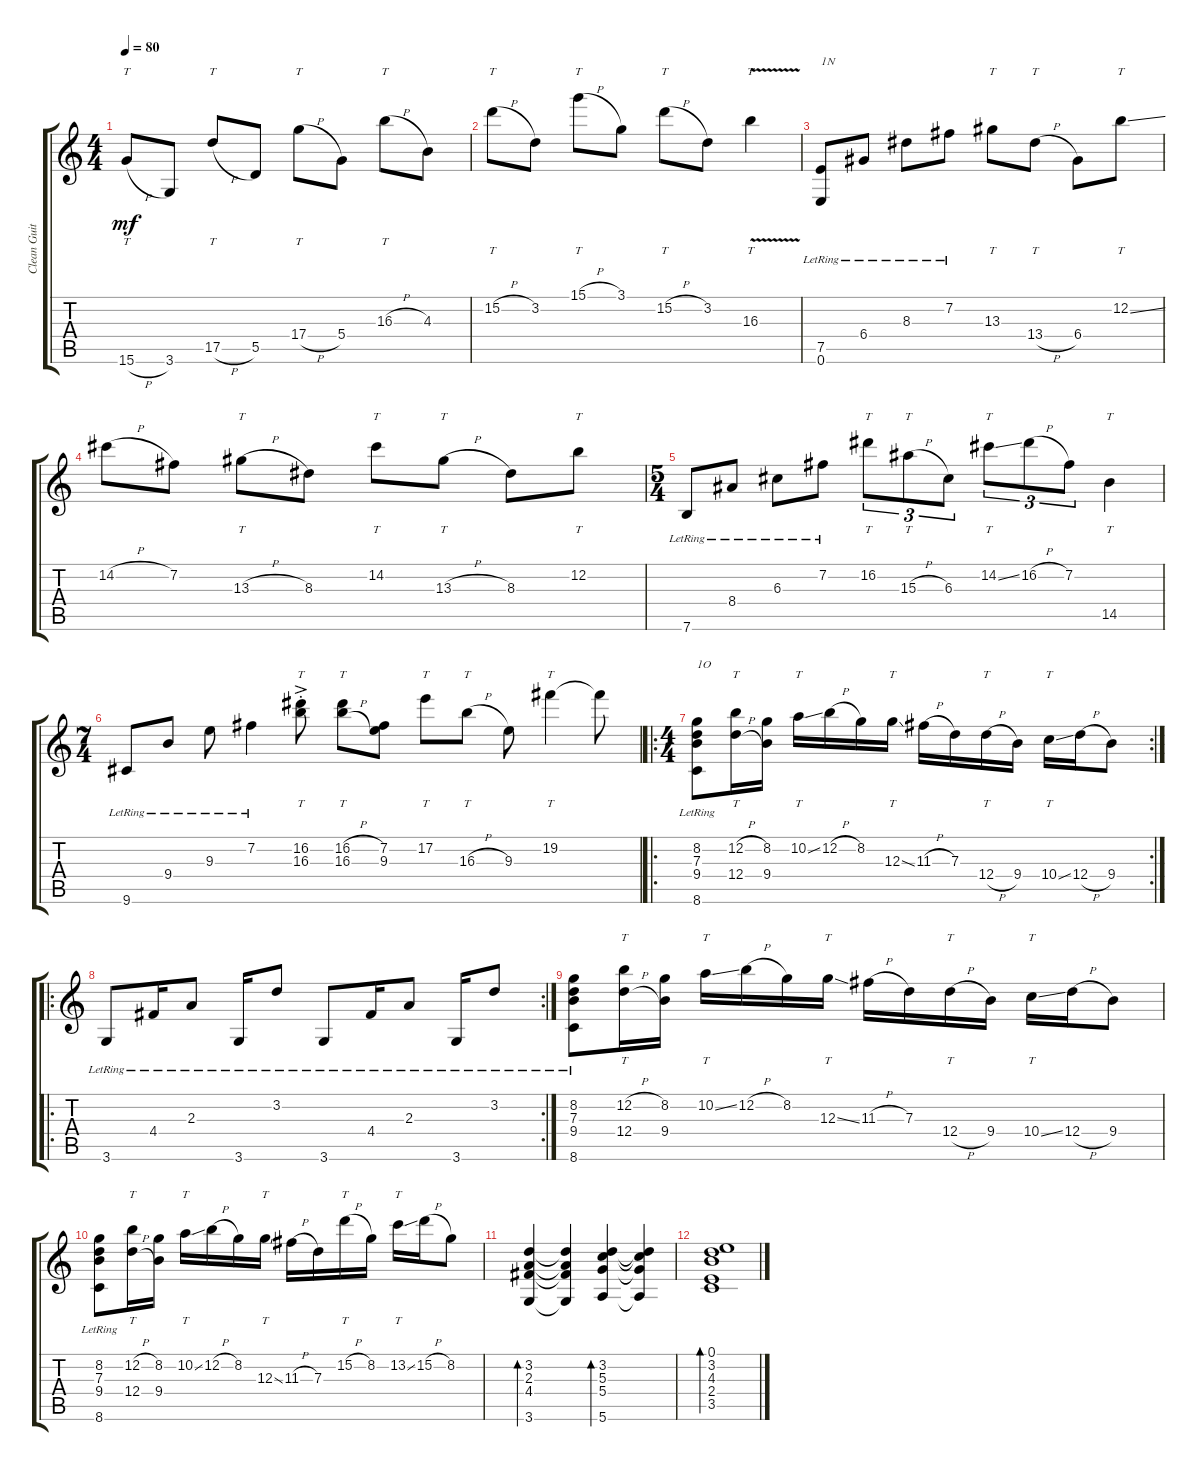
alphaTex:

\track ("Clean Guitar" "Clean Guit") {instrument electricguitarclean}
\staff {score tabs}
\tuning (E4 B3 G3 D3 A2 E2) {hide}
\ts (4 4)
\tempo 80
\clef g2
\ks c
15.6{h}.8{tt dy mf} 3.6.8 17.5{h}.8{tt} 5.5.8 17.4{h}.8{tt} 5.4.8 16.3{h}.8{tt} 4.3.8 |
15.2{h}.8{tt} 3.2.8 15.1{h}.8{tt} 3.1.8 15.2{h}.8{tt} 3.2.8 16.3{v}.4{tt} |
(7.5{lr} 0.6{lr}).8{txt "1N"} 6.4{lr}.8 8.3{lr}.8 7.2{lr}.8 13.3.8{tt} 13.4{h}.8{tt} 6.4.8 12.2{ss}.8{tt} |
14.2{h}.8 7.2.8 13.3{h}.8{tt} 8.3.8 14.2.8{tt} 13.3{h}.8{tt} 8.3.8 12.2.8{tt} |
\ts (5 4)
7.6{lr}.8 8.4{lr}.8 6.3{lr}.8 7.2{lr}.8 16.2.8{tt tu (3 2)} 15.3{h}.8{tt tu (3 2)} 6.3.8{tu (3 2)} 14.2{ss}.8{tt tu (3 2)} 16.2{h}.8{tu (3 2)} 7.2.8{tu (3 2)} 14.5.4{tt} |
\ts (7 4)
9.6{lr}.8 9.4{lr}.8 9.3{lr}.8 7.2{lr}.4 (16.2{ac st} 16.3{ac st}).8{tt} (16.2{h} 16.3{h}).8{tt} (7.2 9.3).8 17.2.8{tt} 16.3{h}.8{tt} 9.3.8 19.2.4{tt} 19.2{t}.8 |
\ro
\rc 2
\ts (4 4)
(8.2{lr} 7.3{lr} 9.4{lr} 8.6{lr}).8{txt "1O"} (12.2{h} 12.4{h}).16{tt} (8.2 9.4).16 10.2{ss}.16{tt} 12.2{h}.16 8.2.16 12.3{ss}.16{tt} 11.3{h}.16 7.3.16 12.4{h}.16{tt} 9.4.16 10.4{ss}.16{tt} 12.4{h}.16 9.4.8 |
\ro
\rc 2
3.6{lr}.8 4.4{lr}.16 2.3{lr}.8 3.6{lr}.16 3.2{lr}.8 3.6{lr}.8 4.4{lr}.16 2.3{lr}.8 3.6{lr}.16 3.2{lr}.8 |
(8.2{lr} 7.3{lr} 9.4{lr} 8.6{lr}).8 (12.2{h} 12.4{h}).16{tt} (8.2 9.4).16 10.2{ss}.16{tt} 12.2{h}.16 8.2.16 12.3{ss}.16{tt} 11.3{h}.16 7.3.16 12.4{h}.16{tt} 9.4.16 10.4{ss}.16{tt} 12.4{h}.16 9.4.8 |
(8.2{lr} 7.3{lr} 9.4{lr} 8.6{lr}).8 (12.2{h} 12.4{h}).16{tt} (8.2 9.4).16 10.2{ss}.16{tt} 12.2{h}.16 8.2.16 12.3{ss}.16{tt} 11.3{h}.16 7.3.16 15.2{h}.16{tt} 8.2.16 13.2{ss}.16{tt} 15.2{h}.16 8.2.8 |
(3.2 2.3 4.4 3.6).4{bd 120} (3.2{t} 2.3{t} 4.4{t} 3.6{t}).4 (3.2 5.3 5.4 5.6).4{bd 120} (3.2{t} 5.3{t} 5.4{t} 5.6{t}).4 |
(0.1 3.2 4.3 2.4 3.5).1{bd 120}
